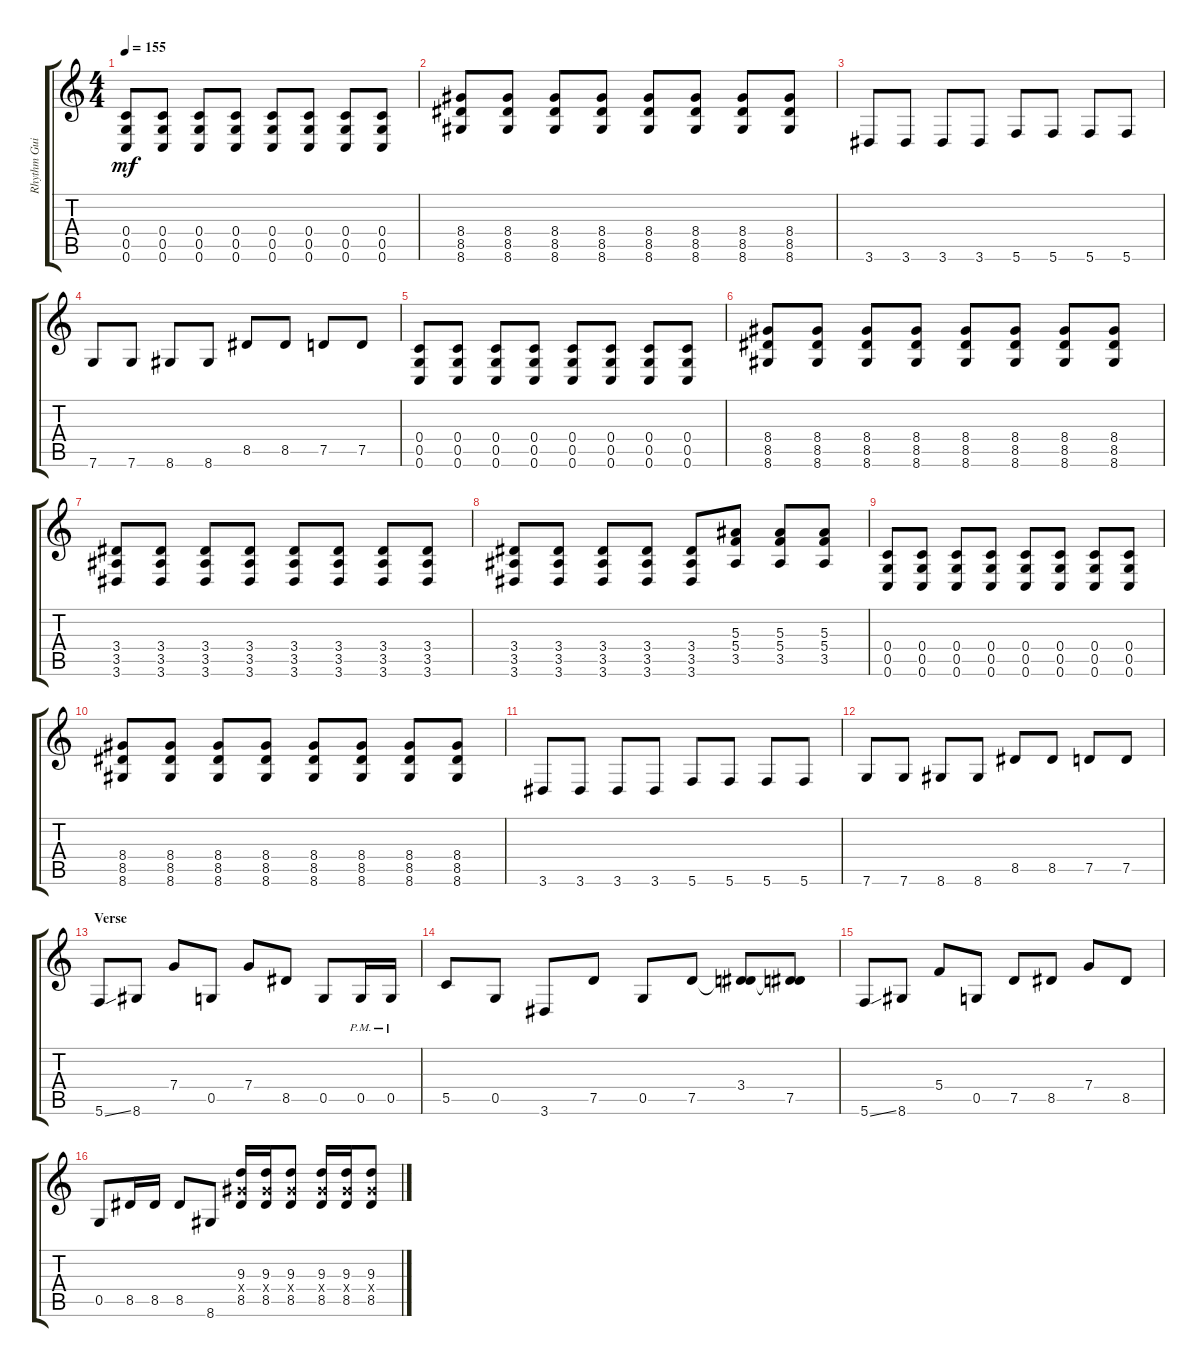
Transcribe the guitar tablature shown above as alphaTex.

\track ("Rhythm Guitar" "Rhythm Gui") {instrument distortionguitar}
\staff {score tabs}
\tuning (D4 A3 F3 C3 G2 C2) {hide}
\ts (4 4)
\tempo 155
\clef g2
\ks c
(0.4 0.5 0.6).8{dy mf} (0.4 0.5 0.6).8 (0.4 0.5 0.6).8 (0.4 0.5 0.6).8 (0.4 0.5 0.6).8 (0.4 0.5 0.6).8 (0.4 0.5 0.6).8 (0.4 0.5 0.6).8 |
(8.4 8.5 8.6).8 (8.4 8.5 8.6).8 (8.4 8.5 8.6).8 (8.4 8.5 8.6).8 (8.4 8.5 8.6).8 (8.4 8.5 8.6).8 (8.4 8.5 8.6).8 (8.4 8.5 8.6).8 |
3.6.8 3.6.8 3.6.8 3.6.8 5.6.8 5.6.8 5.6.8 5.6.8 |
7.6.8 7.6.8 8.6.8 8.6.8 8.5.8 8.5.8 7.5.8 7.5.8 |
(0.4 0.5 0.6).8 (0.4 0.5 0.6).8 (0.4 0.5 0.6).8 (0.4 0.5 0.6).8 (0.4 0.5 0.6).8 (0.4 0.5 0.6).8 (0.4 0.5 0.6).8 (0.4 0.5 0.6).8 |
(8.4 8.5 8.6).8 (8.4 8.5 8.6).8 (8.4 8.5 8.6).8 (8.4 8.5 8.6).8 (8.4 8.5 8.6).8 (8.4 8.5 8.6).8 (8.4 8.5 8.6).8 (8.4 8.5 8.6).8 |
(3.4 3.5 3.6).8 (3.4 3.5 3.6).8 (3.4 3.5 3.6).8 (3.4 3.5 3.6).8 (3.4 3.5 3.6).8 (3.4 3.5 3.6).8 (3.4 3.5 3.6).8 (3.4 3.5 3.6).8 |
(3.4 3.5 3.6).8 (3.4 3.5 3.6).8 (3.4 3.5 3.6).8 (3.4 3.5 3.6).8 (3.4 3.5 3.6).8 (5.3 5.4 3.5).8 (5.3 5.4 3.5).8 (5.3 5.4 3.5).8 |
(0.4 0.5 0.6).8 (0.4 0.5 0.6).8 (0.4 0.5 0.6).8 (0.4 0.5 0.6).8 (0.4 0.5 0.6).8 (0.4 0.5 0.6).8 (0.4 0.5 0.6).8 (0.4 0.5 0.6).8 |
(8.4 8.5 8.6).8 (8.4 8.5 8.6).8 (8.4 8.5 8.6).8 (8.4 8.5 8.6).8 (8.4 8.5 8.6).8 (8.4 8.5 8.6).8 (8.4 8.5 8.6).8 (8.4 8.5 8.6).8 |
3.6.8 3.6.8 3.6.8 3.6.8 5.6.8 5.6.8 5.6.8 5.6.8 |
7.6.8 7.6.8 8.6.8 8.6.8 8.5.8 8.5.8 7.5.8 7.5.8 |
\section ("" "Verse")
5.6{ss}.8 8.6.8 7.4.8 0.5.8 7.4.8 8.5.8 0.5.8 0.5{pm}.16 0.5{pm}.16 |
5.5.8 0.5.8 3.6.8 7.5.8 0.5.8 7.5.8 (3.4 7.5{t}).8 (3.4{t} 7.5).8 |
5.6{ss}.8 8.6.8 5.4.8 0.5.8 7.5.8 8.5.8 7.4.8 8.5.8 |
0.5.8 8.5.16 8.5.16 8.5.8 8.6.8 (9.3 8.4{x} 8.5).16 (9.3 8.4{x} 8.5).16 (9.3 8.4{x} 8.5).8 (9.3 8.4{x} 8.5).16 (9.3 8.4{x} 8.5).16 (9.3 8.4{x} 8.5).8
